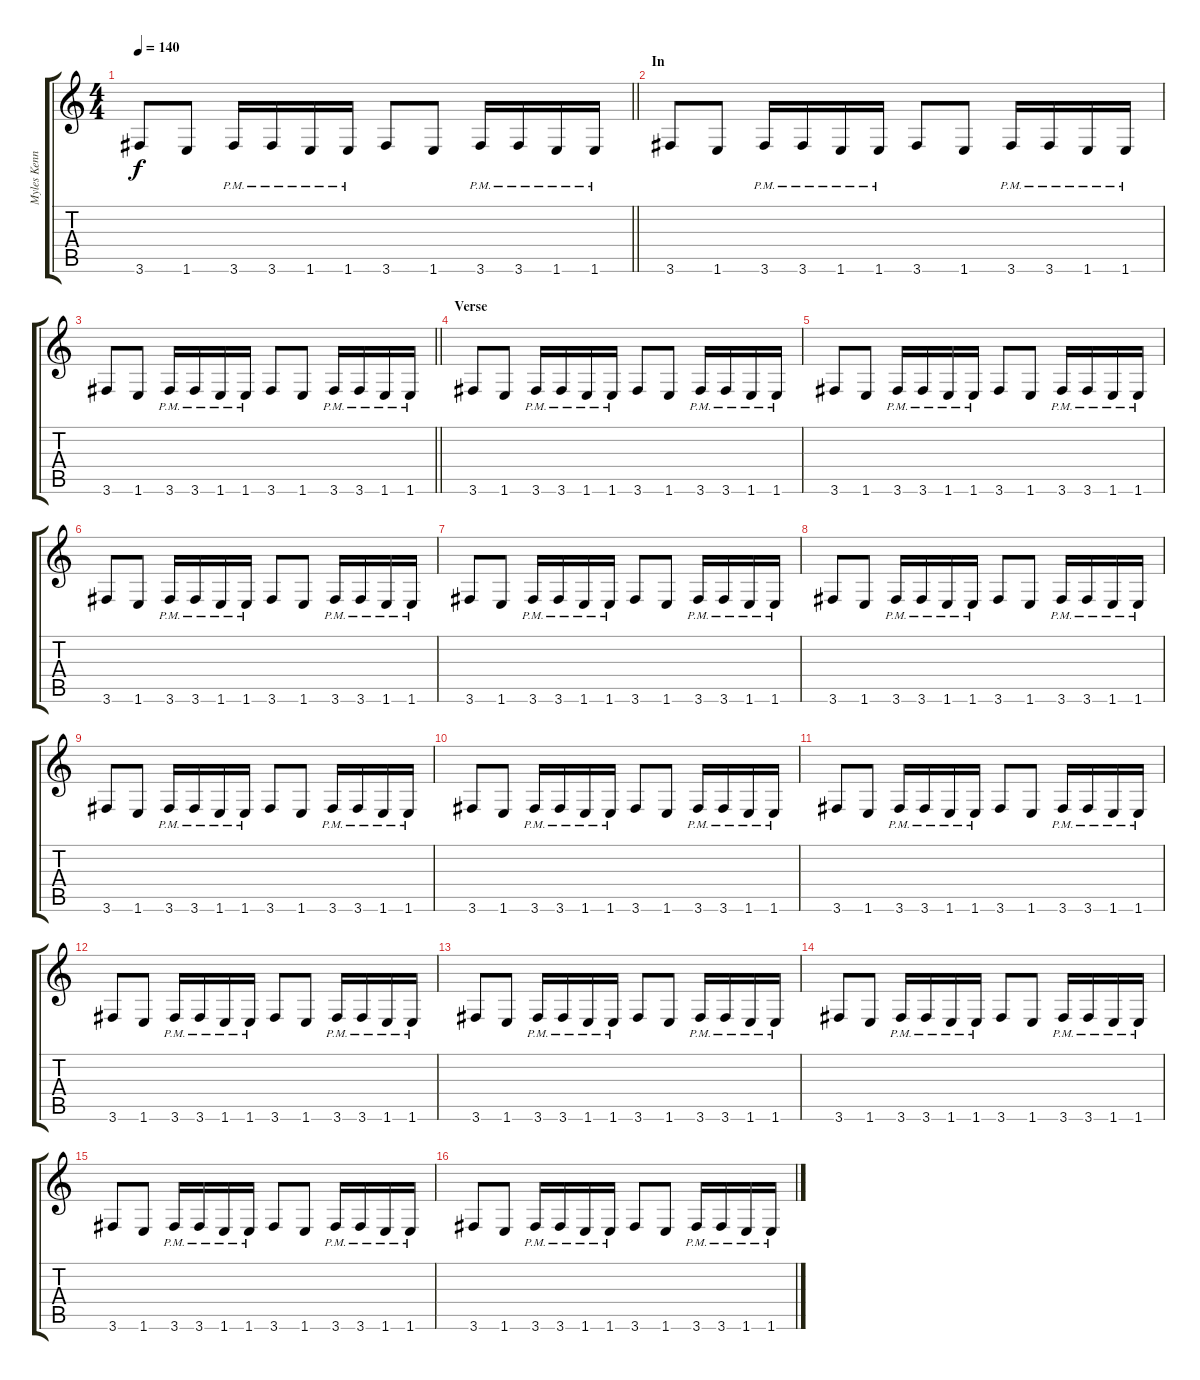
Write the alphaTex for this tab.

\track ("Myles Kennedy" "Myles Kenn") {instrument distortionguitar}
\staff {score tabs}
\tuning (Eb4 Bb3 Gb3 Db3 Ab2 Eb2) {hide}
\ts (4 4)
\tempo 140
\clef g2
\barLineRight lightlight
\ks c
3.6.8{dy f} 1.6.8 3.6{pm}.16 3.6{pm}.16 1.6{pm}.16 1.6{pm}.16 3.6.8 1.6.8 3.6{pm}.16 3.6{pm}.16 1.6{pm}.16 1.6{pm}.16 |
\section ("" "In")
3.6.8 1.6.8 3.6{pm}.16 3.6{pm}.16 1.6{pm}.16 1.6{pm}.16 3.6.8 1.6.8 3.6{pm}.16 3.6{pm}.16 1.6{pm}.16 1.6{pm}.16 |
\barLineRight lightlight
3.6.8 1.6.8 3.6{pm}.16 3.6{pm}.16 1.6{pm}.16 1.6{pm}.16 3.6.8 1.6.8 3.6{pm}.16 3.6{pm}.16 1.6{pm}.16 1.6{pm}.16 |
\section ("" "Verse")
3.6.8 1.6.8 3.6{pm}.16 3.6{pm}.16 1.6{pm}.16 1.6{pm}.16 3.6.8 1.6.8 3.6{pm}.16 3.6{pm}.16 1.6{pm}.16 1.6{pm}.16 |
3.6.8 1.6.8 3.6{pm}.16 3.6{pm}.16 1.6{pm}.16 1.6{pm}.16 3.6.8 1.6.8 3.6{pm}.16 3.6{pm}.16 1.6{pm}.16 1.6{pm}.16 |
3.6.8 1.6.8 3.6{pm}.16 3.6{pm}.16 1.6{pm}.16 1.6{pm}.16 3.6.8 1.6.8 3.6{pm}.16 3.6{pm}.16 1.6{pm}.16 1.6{pm}.16 |
3.6.8 1.6.8 3.6{pm}.16 3.6{pm}.16 1.6{pm}.16 1.6{pm}.16 3.6.8 1.6.8 3.6{pm}.16 3.6{pm}.16 1.6{pm}.16 1.6{pm}.16 |
3.6.8 1.6.8 3.6{pm}.16 3.6{pm}.16 1.6{pm}.16 1.6{pm}.16 3.6.8 1.6.8 3.6{pm}.16 3.6{pm}.16 1.6{pm}.16 1.6{pm}.16 |
3.6.8 1.6.8 3.6{pm}.16 3.6{pm}.16 1.6{pm}.16 1.6{pm}.16 3.6.8 1.6.8 3.6{pm}.16 3.6{pm}.16 1.6{pm}.16 1.6{pm}.16 |
3.6.8 1.6.8 3.6{pm}.16 3.6{pm}.16 1.6{pm}.16 1.6{pm}.16 3.6.8 1.6.8 3.6{pm}.16 3.6{pm}.16 1.6{pm}.16 1.6{pm}.16 |
3.6.8 1.6.8 3.6{pm}.16 3.6{pm}.16 1.6{pm}.16 1.6{pm}.16 3.6.8 1.6.8 3.6{pm}.16 3.6{pm}.16 1.6{pm}.16 1.6{pm}.16 |
3.6.8 1.6.8 3.6{pm}.16 3.6{pm}.16 1.6{pm}.16 1.6{pm}.16 3.6.8 1.6.8 3.6{pm}.16 3.6{pm}.16 1.6{pm}.16 1.6{pm}.16 |
3.6.8 1.6.8 3.6{pm}.16 3.6{pm}.16 1.6{pm}.16 1.6{pm}.16 3.6.8 1.6.8 3.6{pm}.16 3.6{pm}.16 1.6{pm}.16 1.6{pm}.16 |
3.6.8 1.6.8 3.6{pm}.16 3.6{pm}.16 1.6{pm}.16 1.6{pm}.16 3.6.8 1.6.8 3.6{pm}.16 3.6{pm}.16 1.6{pm}.16 1.6{pm}.16 |
3.6.8 1.6.8 3.6{pm}.16 3.6{pm}.16 1.6{pm}.16 1.6{pm}.16 3.6.8 1.6.8 3.6{pm}.16 3.6{pm}.16 1.6{pm}.16 1.6{pm}.16 |
3.6.8 1.6.8 3.6{pm}.16 3.6{pm}.16 1.6{pm}.16 1.6{pm}.16 3.6.8 1.6.8 3.6{pm}.16 3.6{pm}.16 1.6{pm}.16 1.6{pm}.16
